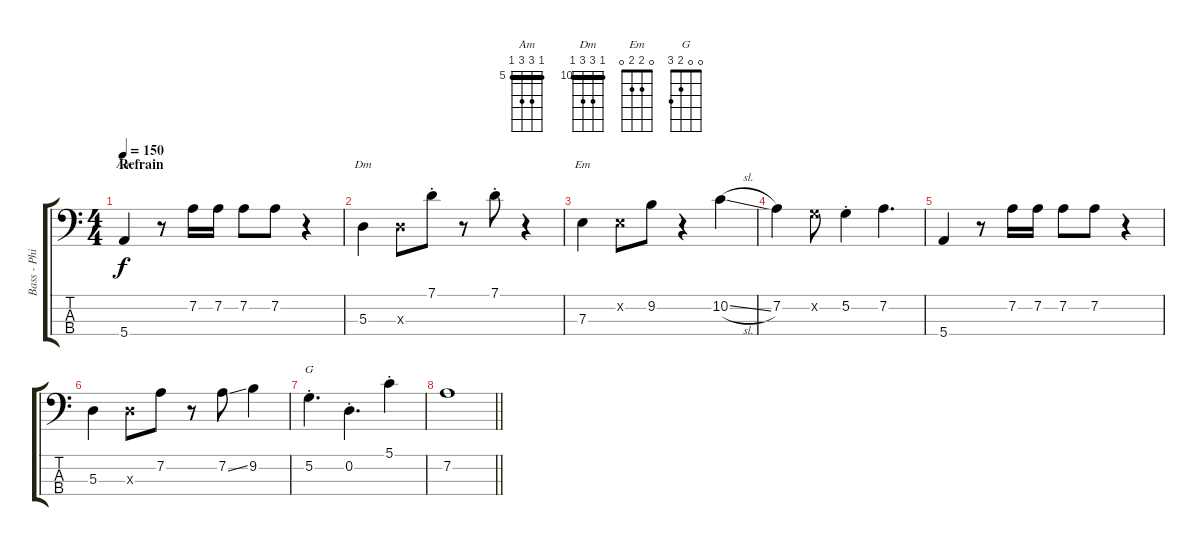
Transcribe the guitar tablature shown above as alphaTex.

\track ("Bass - Philip Miller" "Bass - Phi") {instrument electricbassfinger}
\staff {score tabs}
\tuning (G2 D2 A1 E1) {hide}
\chord ("Am" 5 7 7 5) {firstfret 5 barre 5}
\chord ("Dm" 10 12 12 10) {firstfret 10 barre 10}
\chord ("Em" 0 2 2 0)
\chord ("G" 0 0 2 3)
\ts (4 4)
\section ("" "Refrain")
\tempo 150
\clef f4
\ks c
5.4.4{ch "Am" dy f} r.8 7.2.16 7.2.16 7.2.8 7.2.8 r.4 |
5.3.4{ch "Dm"} 5.3{x}.8 7.1{st}.8 r.8 7.1{st}.8 r.4 |
7.3.4{ch "Em"} 2.2{x}.8 9.2.8 r.4 10.2{sl}.4 |
7.2.4 5.2{x}.8 5.2{st}.4 7.2.4{d} |
5.4.4 r.8 7.2.16 7.2.16 7.2.8 7.2.8 r.4 |
5.3.4 5.3{x}.8 7.2.8 r.8 7.2{ss}.8 9.2.4 |
5.2{st}.4{d ch "G"} 0.2{st}.4{d} 5.1{st}.4 |
\barLineRight lightlight
7.2.1
